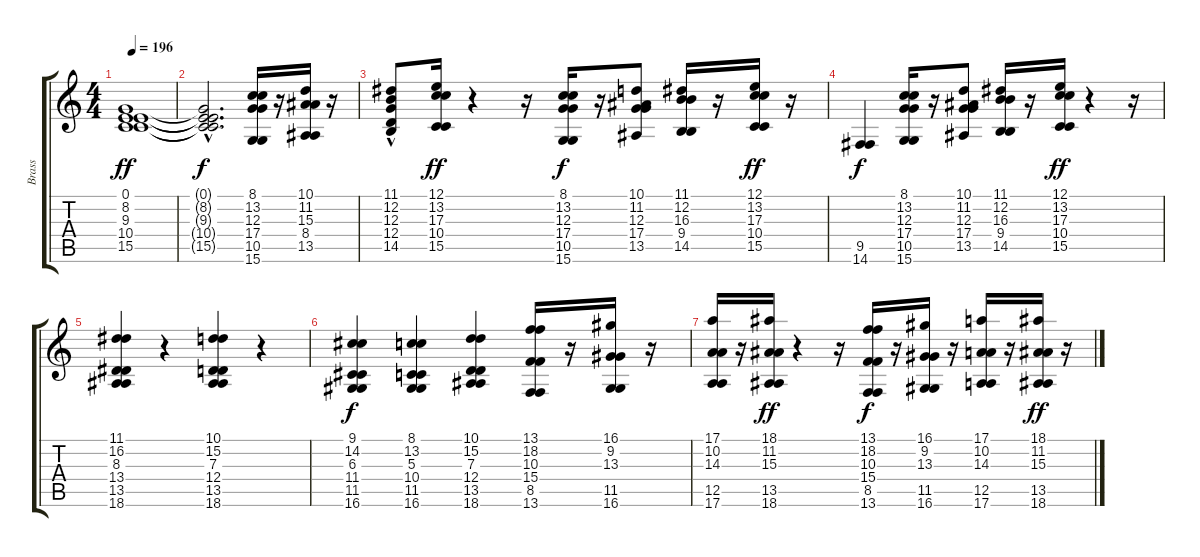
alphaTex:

\track ("Brass" "Brass") {instrument brasssection}
\staff {score tabs}
\tuning (E4 B3 G3 D3 A2 E2) {hide}
\ts (4 4)
\tempo 196
\clef g2
\ks c
(0.1 8.2 9.3 10.4 15.5).1{dy ff} |
(0.1{hac t} 8.2{t} 9.3{t} 10.4{t} 15.5{t}).2{d dy f} (8.1 13.2 12.3 17.4 10.5 15.6).16 r.16 (10.1 11.2 15.3 8.4 13.5).16 r.16 |
(11.1 12.2 12.3{hac} 12.4 14.5).8 (12.1 13.2 17.3 10.4 15.5).16{dy ff} r.4 r.16 (8.1 13.2 12.3 17.4 10.5 15.6).16{dy f} r.16 (10.1 11.2 12.3 17.4 13.5).8 (11.1 12.2 16.3 9.4 14.5).16 r.16 (12.1 13.2 17.3 10.4 15.5).16{dy ff} r.16 |
(9.5 14.6).4{dy f} (8.1 13.2 12.3 17.4 10.5 15.6).16 r.16 (10.1 11.2 12.3 17.4 13.5).8 (11.1 12.2 16.3 9.4 14.5).16 r.16 (12.1 13.2 17.3 10.4 15.5).16{dy ff} r.4 r.16 |
(11.1 16.2 8.3 13.4 13.5 18.6).4 r.4 (10.1 15.2 7.3 12.4 13.5 18.6).4 r.4 |
(9.1 14.2 6.3 11.4 11.5 16.6).4{dy f} (8.1 13.2 5.3 10.4 11.5 16.6).4 (10.1 15.2 7.3 12.4 13.5 18.6).4 (13.1 18.2 10.3 15.4 8.5 13.6).16 r.16 (16.1 9.2 13.3 11.5 16.6).16 r.16 |
(17.1 10.2 14.3 12.5 17.6).16 r.16 (18.1 11.2 15.3 13.5 18.6).16{dy ff} r.4 r.16 (13.1 18.2 10.3 15.4 8.5 13.6).16{dy f} r.16 (16.1 9.2 13.3 11.5 16.6).16 r.16 (17.1 10.2 14.3 12.5 17.6).16 r.16 (18.1 11.2 15.3 13.5 18.6).16{dy ff} r.16
